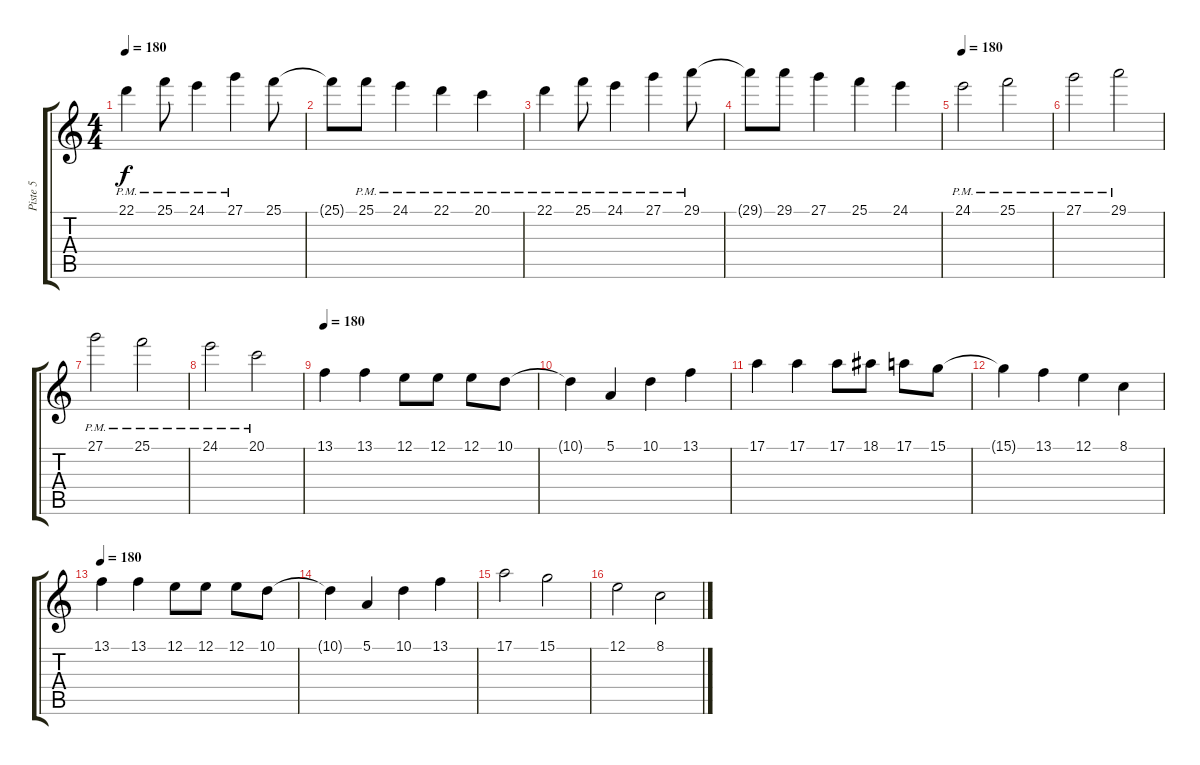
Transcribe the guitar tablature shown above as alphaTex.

\track ("Piste 5" "Piste 5") {instrument lead2sawtooth}
\staff {score tabs}
\tuning (E4 B3 G3 D3 A2 D2) {hide}
\ts (4 4)
\tempo 180
\clef g2
\ks c
22.1{pm}.4{dy f} 25.1{pm}.8 24.1{pm}.4 27.1{pm}.4 25.1.8 |
25.1{t}.8 25.1{pm}.8 24.1{pm}.4 22.1{pm}.4 20.1{pm}.4 |
22.1{pm}.4 25.1{pm}.8 24.1{pm}.4 27.1{pm}.4 29.1{pm}.8 |
29.1{t}.8 29.1.8 27.1.4 25.1.4 24.1.4 |
\tempo 180
24.1{pm}.2{instrument lead1square} 25.1{pm}.2 |
27.1{pm}.2 29.1{pm}.2 |
27.1{pm}.2 25.1{pm}.2 |
24.1{pm}.2 20.1{pm}.2 |
\tempo 180
13.1.4 13.1.4 12.1.8 12.1.8 12.1.8 10.1.8 |
10.1{t}.4 5.1.4 10.1.4 13.1.4 |
17.1.4 17.1.4 17.1.8 18.1.8 17.1.8 15.1.8 |
15.1{t}.4 13.1.4 12.1.4 8.1.4 |
\tempo 180
13.1.4 13.1.4 12.1.8 12.1.8 12.1.8 10.1.8 |
10.1{t}.4 5.1.4 10.1.4 13.1.4 |
17.1.2 15.1.2 |
12.1.2 8.1.2
